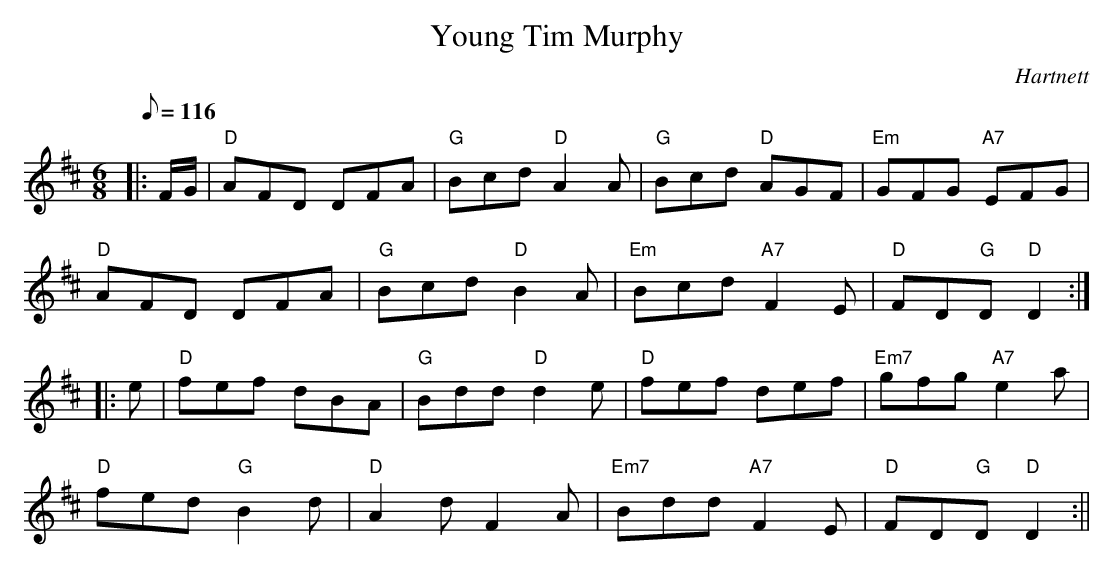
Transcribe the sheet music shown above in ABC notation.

X:1
T:Young Tim Murphy
C:Hartnett
M:6/8
L:1/8
Q:116
K:D
|:F/G/| "D"AFD DFA| "G"Bcd "D"A2A| "G"Bcd "D"AGF| "Em"GFG "A7"EFG|!
      "D"AFD DFA| "G"Bcd "D"B2A| "Em"Bcd "A7"F2E| "D" FD"G"D  "D" D2:|!
|:\
e| "D"fef dBA| "G"Bdd "D" d2e| "D"fef def| "Em7"gfg "A7"e2a|!
   "D"fed "G"B2d| "D"A2d F2A| "Em7"Bdd "A7"F2E| "D" FD"G"D "D" D2 :||
